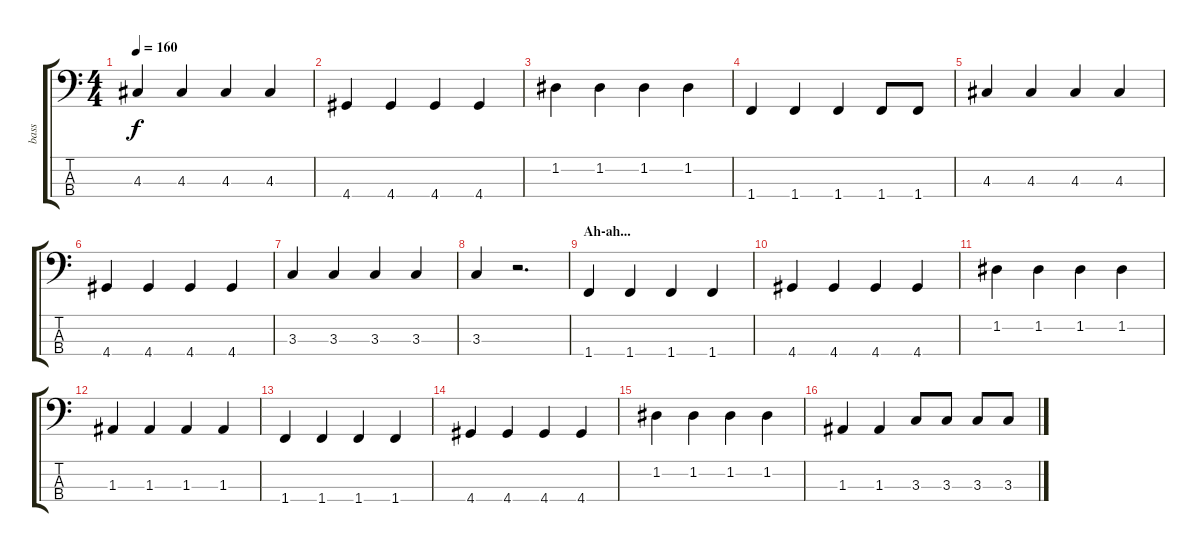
\track ("bass" "bass") {instrument electricbasspick}
\staff {score tabs}
\tuning (G2 D2 A1 E1) {hide}
\ts (4 4)
\tempo 160
\clef f4
\ks c
4.3.4{dy f} 4.3.4 4.3.4 4.3.4 |
4.4.4 4.4.4 4.4.4 4.4.4 |
1.2.4 1.2.4 1.2.4 1.2.4 |
1.4.4 1.4.4 1.4.4 1.4.8 1.4.8 |
4.3.4 4.3.4 4.3.4 4.3.4 |
4.4.4 4.4.4 4.4.4 4.4.4 |
3.3.4 3.3.4 3.3.4 3.3.4 |
3.3.4 r.2{d} |
\section ("" "Ah-ah...")
1.4.4 1.4.4 1.4.4 1.4.4 |
4.4.4 4.4.4 4.4.4 4.4.4 |
1.2.4 1.2.4 1.2.4 1.2.4 |
1.3.4 1.3.4 1.3.4 1.3.4 |
1.4.4 1.4.4 1.4.4 1.4.4 |
4.4.4 4.4.4 4.4.4 4.4.4 |
1.2.4 1.2.4 1.2.4 1.2.4 |
1.3.4 1.3.4 3.3.8 3.3.8 3.3.8 3.3.8
